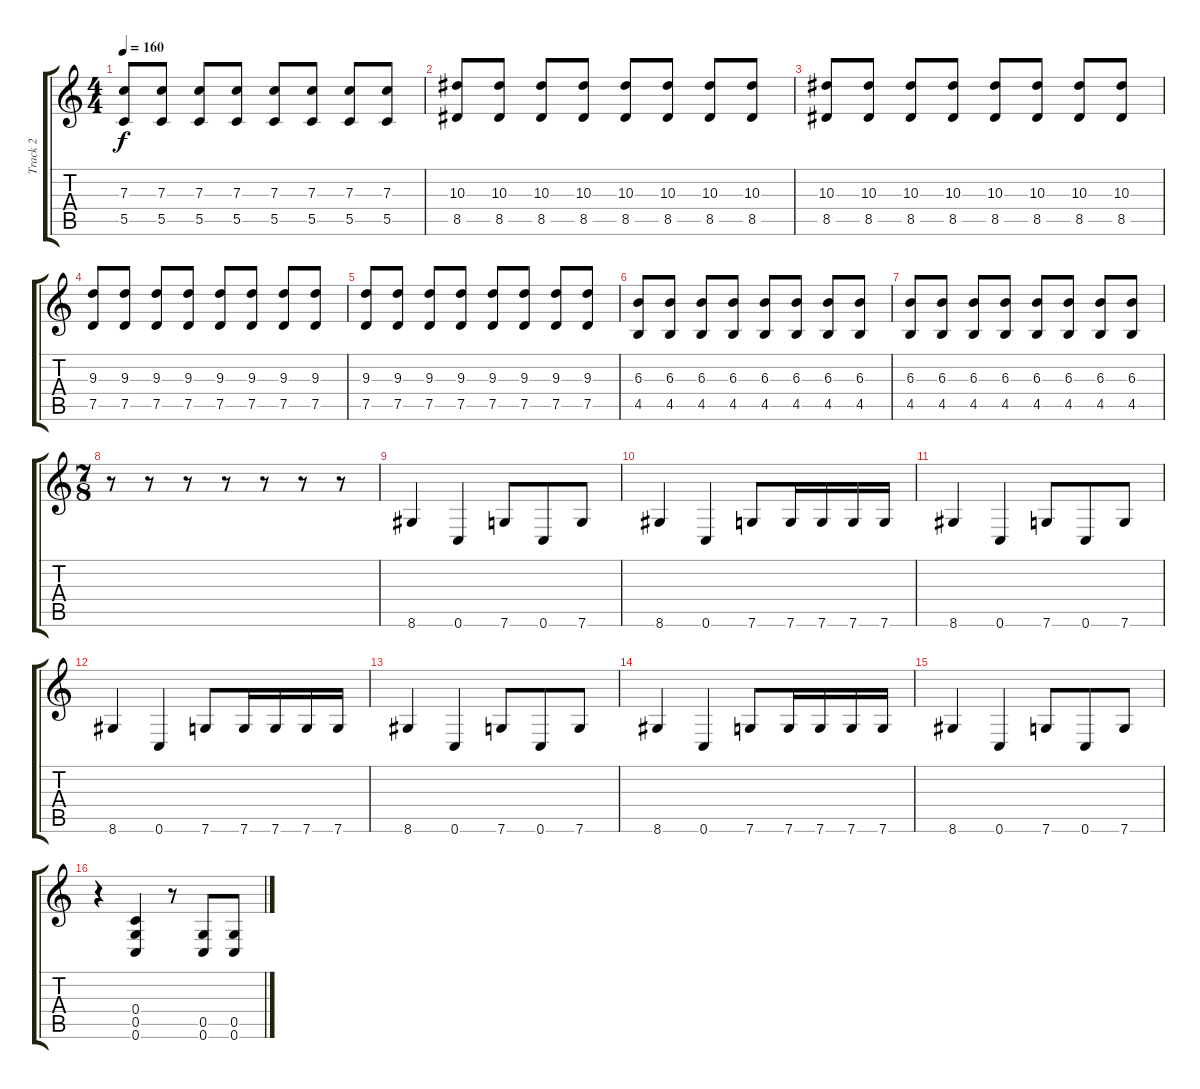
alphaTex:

\track ("Track 2" "Track 2") {instrument overdrivenguitar}
\staff {score tabs}
\tuning (D4 A3 F3 C3 G2 C2) {hide}
\ts (4 4)
\tempo 160
\clef g2
\ks c
(7.3 5.5).8{dy f} (7.3 5.5).8 (7.3 5.5).8 (7.3 5.5).8 (7.3 5.5).8 (7.3 5.5).8 (7.3 5.5).8 (7.3 5.5).8 |
(10.3 8.5).8 (10.3 8.5).8 (10.3 8.5).8 (10.3 8.5).8 (10.3 8.5).8 (10.3 8.5).8 (10.3 8.5).8 (10.3 8.5).8 |
(10.3 8.5).8 (10.3 8.5).8 (10.3 8.5).8 (10.3 8.5).8 (10.3 8.5).8 (10.3 8.5).8 (10.3 8.5).8 (10.3 8.5).8 |
(9.3 7.5).8 (9.3 7.5).8 (9.3 7.5).8 (9.3 7.5).8 (9.3 7.5).8 (9.3 7.5).8 (9.3 7.5).8 (9.3 7.5).8 |
(9.3 7.5).8 (9.3 7.5).8 (9.3 7.5).8 (9.3 7.5).8 (9.3 7.5).8 (9.3 7.5).8 (9.3 7.5).8 (9.3 7.5).8 |
(6.3 4.5).8 (6.3 4.5).8 (6.3 4.5).8 (6.3 4.5).8 (6.3 4.5).8 (6.3 4.5).8 (6.3 4.5).8 (6.3 4.5).8 |
(6.3 4.5).8 (6.3 4.5).8 (6.3 4.5).8 (6.3 4.5).8 (6.3 4.5).8 (6.3 4.5).8 (6.3 4.5).8 (6.3 4.5).8 |
\ts (7 8)
r.8 r.8 r.8 r.8 r.8 r.8 r.8 |
8.6.4 0.6.4 7.6.8 0.6.8 7.6.8 |
8.6.4 0.6.4 7.6.8 7.6.16 7.6.16 7.6.16 7.6.16 |
8.6.4 0.6.4 7.6.8 0.6.8 7.6.8 |
8.6.4 0.6.4 7.6.8 7.6.16 7.6.16 7.6.16 7.6.16 |
8.6.4 0.6.4 7.6.8 0.6.8 7.6.8 |
8.6.4 0.6.4 7.6.8 7.6.16 7.6.16 7.6.16 7.6.16 |
8.6.4 0.6.4 7.6.8 0.6.8 7.6.8 |
r.4 (0.4 0.5 0.6).4 r.8 (0.5 0.6).8 (0.5 0.6).8
